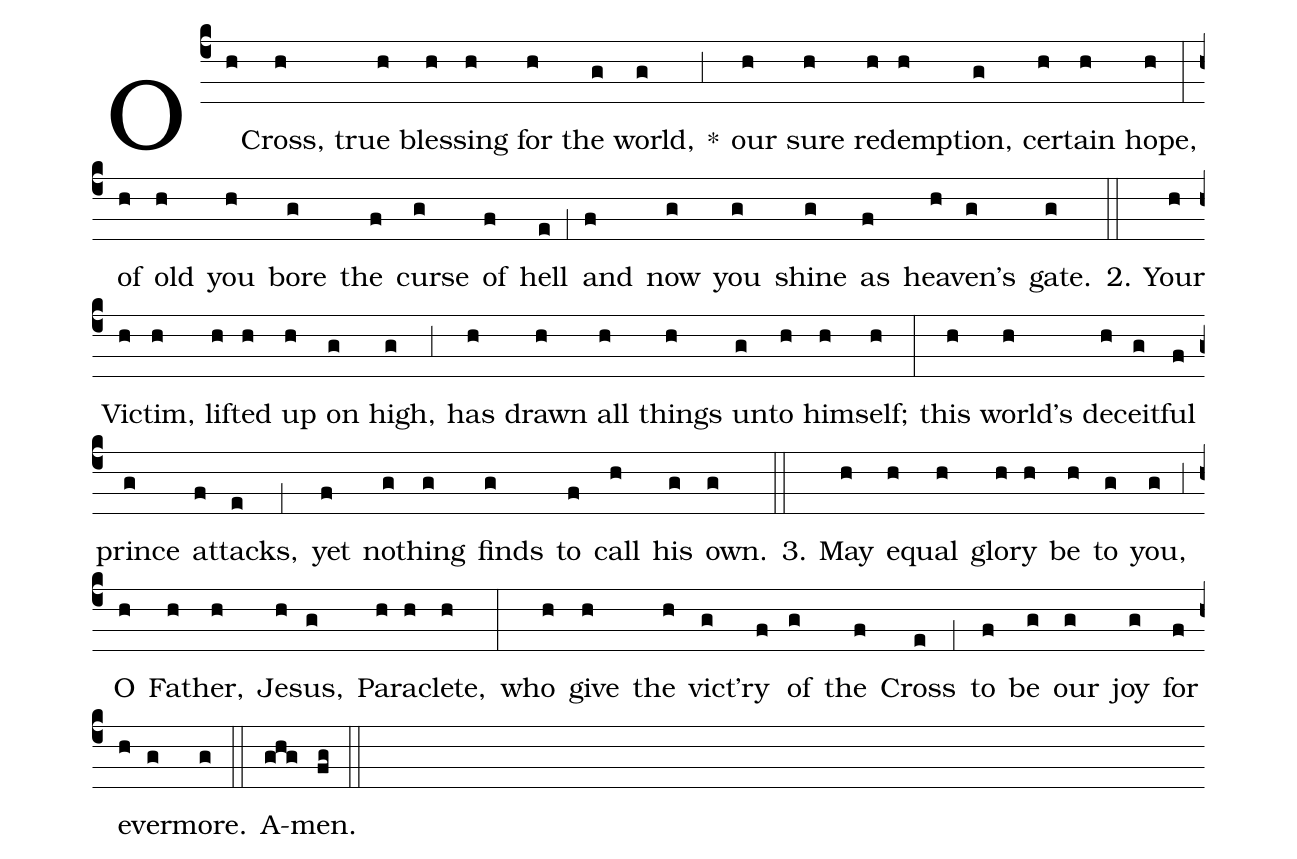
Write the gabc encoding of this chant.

%%
(c4)O(h) Cross,(h) true(h) bless(h)ing(h) for(h) the(g) world,(g) *(,3)
our(h) sure(h) re(h)demp(h)tion,(g) cer(h)tain(h) hope,(h) (:)
of(h) old(h) you(h) bore(g) the(f) curse(g) of(f) hell(e) (,1)
and(f) now(g) you(g) shine(g) as(f) heav(h)en’s(g) gate.(g) (::)

2. {Your}(h) Vic(h)tim,(h) lift(h)ed(h) up(h) on(g) high,(g) (,3)
has(h) drawn(h) all(h) things(h) un(g)to(h) him(h)self;(h) (:)
this(h) world’s(h) de(h)ceit(g)ful(f) prince(g) at(f)tacks,(e) (,1)
yet(f) noth(g)ing(g) finds(g) to(f) call(h) his(g) own.(g) (::)

3. {May}(h) e(h)qual(h) glo(h)ry(h) be(h) to(g) you,(g) (,3)
O(h) Fa(h)ther,(h) Je(h)sus,(g) Par(h)a(h)clete,(h) (:)
who(h) give(h) the(h) vict’(g)ry(f) of(g) the(f) Cross(e) (,1)
to(f) be(g) our(g) joy(g) for(f) ev(h)er(g)more.(g) (::)
A(ghg)men.(fg) (::)
